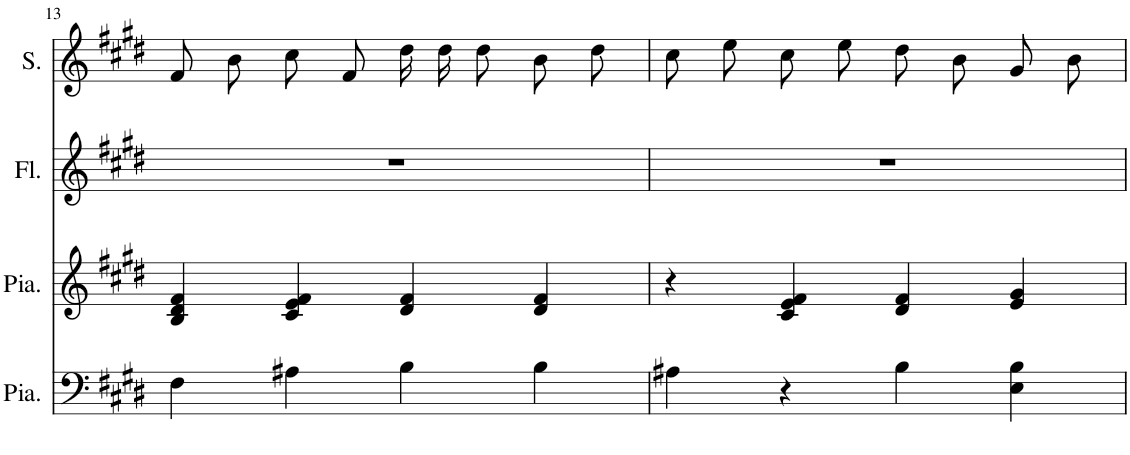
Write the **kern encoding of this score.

**kern	**kern	**kern	**kern
*part4	*part3	*part2	*part1
*staff4	*staff3	*staff2	*staff1
*I"Piano	*I"Piano	*I"Flûte	*I"Soprano
*I'Pia.	*I'Pia.	*I'Fl.	*I'S.
!!LO:PB:g=z
*clefF4	*clefG2	*clefG2	*clefG2
*	*	*Trd1c2	*
*k[f#c#g#d#]	*k[f#c#g#d#]	*k[f#c#g#d#]	*k[f#c#g#d#]
*M4/4	*M4/4	*M4/4	*M4/4
*met(c)	*met(c)	*met(c)	*met(c)
=13	=13	=13	=13
4F#\	4B/ 4d#/ 4f#/	1r	8f#/L
.	.	.	8b/J
4A#X\	4c#/ 4e/ 4f#/	.	8cc#/L
.	.	.	8f#/J
4B\	4d#/ 4f#/	.	16dd#\LL
.	.	.	16dd#\J
.	.	.	8dd#\J
4B\	4d#/ 4f#/	.	8b\L
.	.	.	8dd#\J
=14	=14	=14	=14
4A#X\	4r	1r	8cc#\L
.	.	.	8ee\J
4r	4c#/ 4e/ 4f#/	.	8cc#\L
.	.	.	8ee\J
4B\	4d#/ 4f#/	.	8dd#\L
.	.	.	8b\J
4E\ 4B\	4e/ 4g#/	.	8g#/L
.	.	.	8b/J
=	=	=	=
*-	*-	*-	*-
